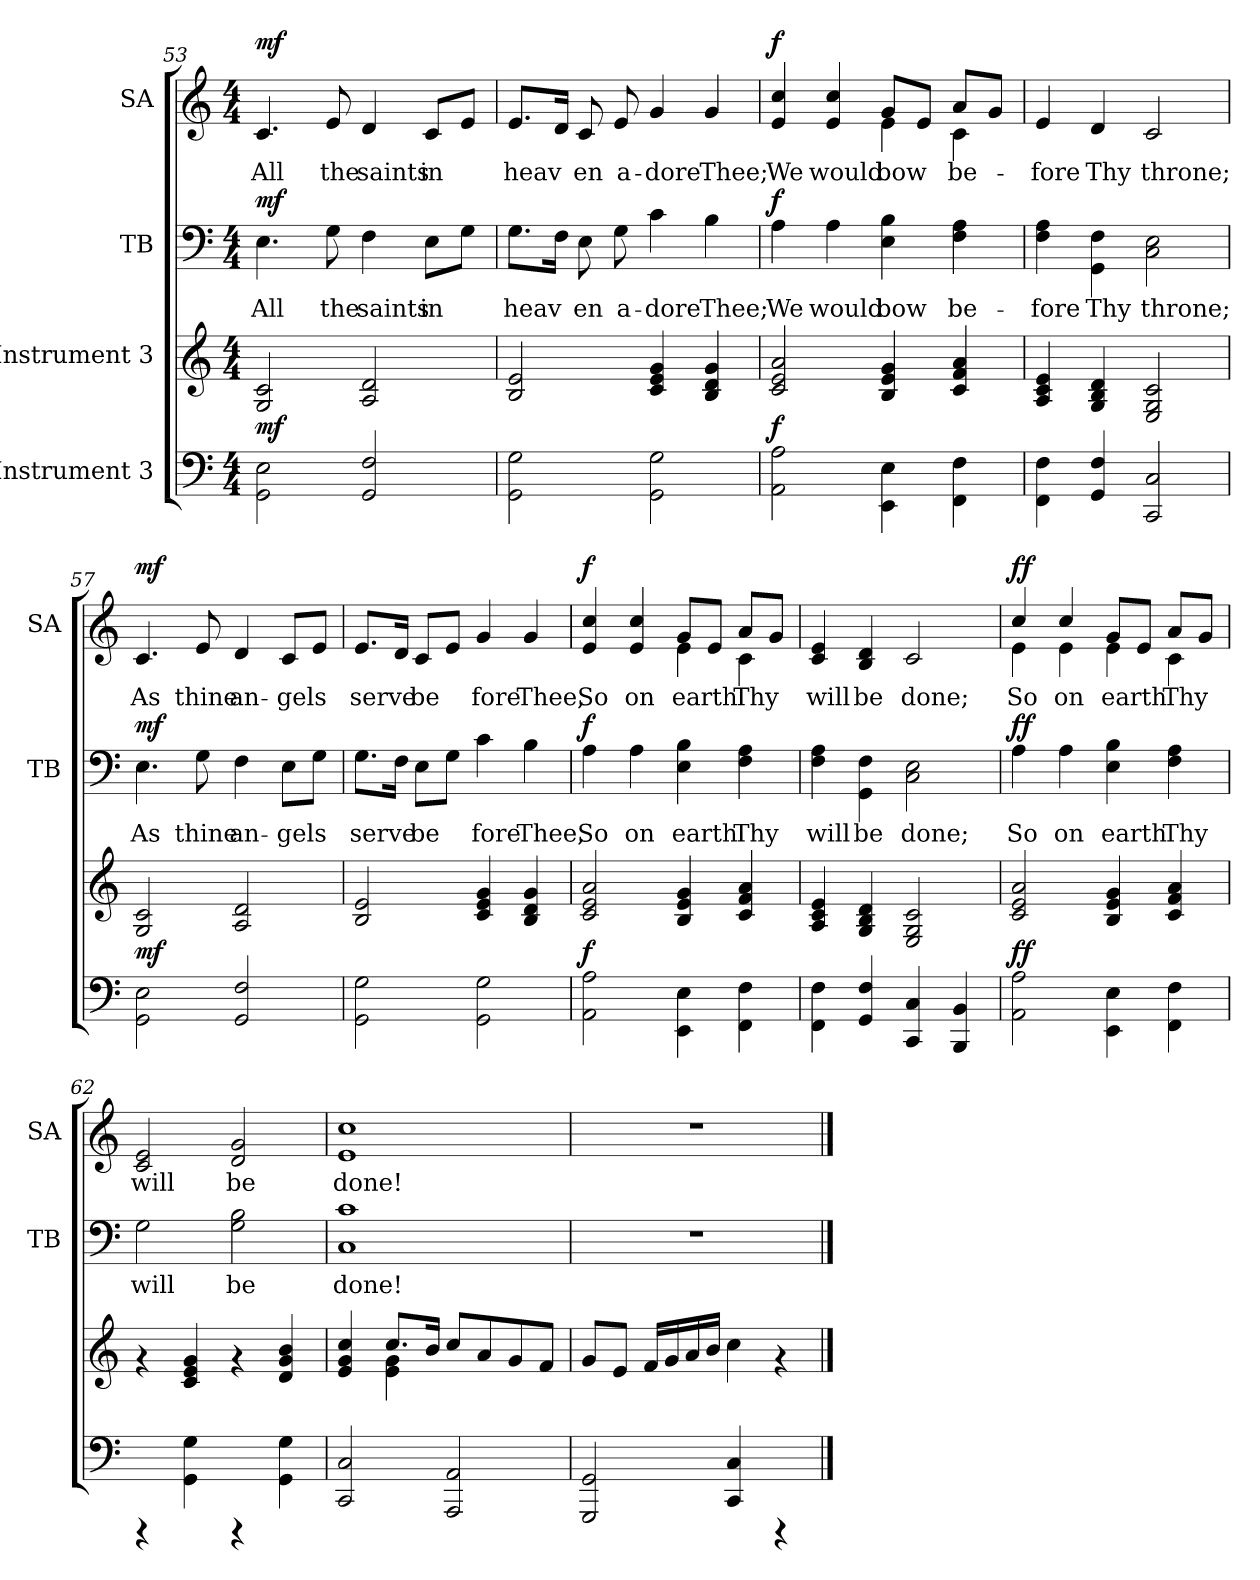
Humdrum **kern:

**kern	**dynam	**kern	**dynam	**kern	**text	**dynam	**kern	**text	**dynam
*part4	*part4	*part3	*part3	*part2	*part2	*part2	*part1	*part1	*part1
*staff4	*staff4	*staff3	*staff3	*staff2	*staff2	*staff2	*staff1	*staff1	*staff1
*I"Instrument 3	*	*I"Instrument 3	*	*I"TB	*	*	*I"SA	*	*
*	*	*	*	*I'TB	*	*	*I'SA	*	*
*clefF4	*	*clefG2	*	*clefF4	*	*	*clefG2	*	*
*k[]	*	*k[]	*	*k[]	*	*	*k[]	*	*
*C:	*	*C:	*	*C:	*	*	*C:	*	*
*M4/4	*	*M4/4	*	*M4/4	*	*	*M4/4	*	*
=53	=53	=53	=53	=53	=53	=53	=53	=53	=53
!	!	!	!LO:DY:b	!	!LO:LY:a:cj	!LO:DY:a	!	!LO:LY:b:cj	!LO:DY:a
2E\ 2GG\	.	2c/ 2G/	mf	4.E\	All	mf	4.c/	All	mf
!	!	!	!	!	!LO:LY:a:cj	!	!	!LO:LY:b:cj	!
.	.	.	.	8G\	the	.	8e/	the	.
!	!	!	!	!	!LO:LY:a:cj	!	!	!LO:LY:b:cj	!
2GG/ 2F/	.	2A/ 2d/	.	4F\	saints	.	4d/	saints	.
!	!	!	!	!	!LO:LY:a:cj	!	!	!LO:LY:b:cj	!
.	.	.	.	8E\L	in	.	8c/L	in	.
!	!	!	!	!	!LO:LY:a:cj	!	!	!LO:LY:b:cj	!
.	.	.	.	8G\J	.	.	8e/J	.	.
!!LO:LB:g=z
=54	=54	=54	=54	=54	=54	=54	=54	=54	=54
!	!	!	!	!	!LO:LY:a:cj	!	!	!LO:LY:b:cj	!
2GG\ 2G\	.	2B/ 2e/	.	8.G\L	heav-	.	8.e/L	heav-	.
!	!	!	!	!	!LO:LY:a:cj	!	!	!LO:LY:b:cj	!
.	.	.	.	16F\J	--	.	16d/J	--	.
!	!	!	!	!	!LO:LY:a:cj	!	!	!LO:LY:b:cj	!
.	.	.	.	8E\	-en	.	8c/	-en	.
!	!	!	!	!	!LO:LY:a:cj	!	!	!LO:LY:b:cj	!
.	.	.	.	8G\	a-	.	8e/	a-	.
!	!	!	!	!	!LO:LY:a:cj	!	!	!LO:LY:b:cj	!
2GG\ 2G\	.	4g/ 4e/ 4c/	.	4c\	-dore	.	4g/	-dore	.
!	!	!	!	!	!LO:LY:a:cj	!	!	!LO:LY:b:cj	!
.	.	4g/ 4B/ 4d/	.	4B\	Thee;	.	4g/	Thee;	.
=55	=55	=55	=55	=55	=55	=55	=55	=55	=55
!	!	!	!LO:DY:b	!	!LO:LY:a:cj	!LO:DY:a	!	!LO:LY:b:cj	!LO:DY:a
*	*	*	*	*	*	*	*^	*	*
2A\ 2AA\	.	2a/ 2e/ 2c/	f	4A\	We	f	4cc/ 4e/	2ryy	We	f
!	!	!	!	!	!LO:LY:a:cj	!	!	!	!LO:LY:b:cj	!
.	.	.	.	4A\	would	.	4cc/ 4e/	.	would	.
!	!	!	!	!	!LO:LY:a:cj	!	!	!	!LO:LY:b:cj	!
4EE\ 4E\	.	4g/ 4e/ 4B/	.	4B\ 4E\	bow	.	4e\	8g/L	bow	.
!	!	!	!	!	!	!	!	!	!LO:LY:b:cj	!
.	.	.	.	.	.	.	.	8e/J	.	.
!	!	!	!	!	!LO:LY:a:cj	!	!	!	!LO:LY:b:cj	!
4F\ 4FF\	.	4a/ 4f/ 4c/	.	4A\ 4F\	be-	.	4c\	8a/L	be-	.
!	!	!	!	!	!	!	!	!	!LO:LY:b:cj	!
.	.	.	.	.	.	.	.	8g/J	--	.
=56	=56	=56	=56	=56	=56	=56	=56	=56	=56	=56
!	!	!	!	!	!LO:LY:a:cj	!	!	!	!LO:LY:b:cj	!
*	*	*	*	*	*	*	*v	*v	*	*
4FF\ 4F\	.	4e/ 4c/ 4A/	.	4A\ 4F\	-fore	.	4e/	-fore	.
!	!	!	!	!	!LO:LY:a:cj	!	!	!LO:LY:b:cj	!
4F/ 4GG/	.	4d/ 4B/ 4G/	.	4GG\ 4F\	Thy	.	4d/	Thy	.
!	!	!	!	!	!LO:LY:a:cj	!	!	!LO:LY:b:cj	!
2C/ 2CC/	.	2c/ 2G/ 2E/	.	2C\ 2E\	throne;	.	2c/	throne;	.
!!LO:PB:g=z
=57	=57	=57	=57	=57	=57	=57	=57	=57	=57
!	!	!	!LO:DY:b	!	!LO:LY:a:cj	!LO:DY:a	!	!LO:LY:b:cj	!LO:DY:a
2GG\ 2E\	.	2c/ 2G/	mf	4.E\	As	mf	4.c/	As	mf
!	!	!	!	!	!LO:LY:a:cj	!	!	!LO:LY:b:cj	!
.	.	.	.	8G\	thine	.	8e/	thine	.
!	!	!	!	!	!LO:LY:a:cj	!	!	!LO:LY:b:cj	!
2GG/ 2F/	.	2A/ 2d/	.	4F\	an-	.	4d/	an-	.
!	!	!	!	!	!LO:LY:a:cj	!	!	!LO:LY:b:cj	!
.	.	.	.	8E\L	-gels	.	8c/L	-gels	.
!	!	!	!	!	!LO:LY:a:cj	!	!	!LO:LY:b:cj	!
.	.	.	.	8G\J	.	.	8e/J	.	.
=58	=58	=58	=58	=58	=58	=58	=58	=58	=58
!	!	!	!	!	!LO:LY:a:cj	!	!	!LO:LY:b:cj	!
2GG\ 2G\	.	2B/ 2e/	.	8.G\L	serve	.	8.e/L	serve	.
!	!	!	!	!	!LO:LY:a:cj	!	!	!LO:LY:b:cj	!
.	.	.	.	16F\J	.	.	16d/J	.	.
!	!	!	!	!	!LO:LY:a:cj	!	!	!LO:LY:b:cj	!
.	.	.	.	8E\L	be-	.	8c/L	be-	.
!	!	!	!	!	!LO:LY:a:cj	!	!	!LO:LY:b:cj	!
.	.	.	.	8G\J	--	.	8e/J	--	.
!	!	!	!	!	!LO:LY:a:cj	!	!	!LO:LY:b:cj	!
2GG\ 2G\	.	4g/ 4e/ 4c/	.	4c\	-fore	.	4g/	-fore	.
!	!	!	!	!	!LO:LY:a:cj	!	!	!LO:LY:b:cj	!
.	.	4g/ 4B/ 4d/	.	4B\	Thee,	.	4g/	Thee,	.
=59	=59	=59	=59	=59	=59	=59	=59	=59	=59
!	!	!	!LO:DY:b	!	!LO:LY:a:cj	!LO:DY:a	!	!LO:LY:b:cj	!LO:DY:a
*	*	*	*	*	*	*	*^	*	*
2A\ 2AA\	.	2a/ 2c/ 2e/	f	4A\	So	f	4cc/ 4e/	2ryy	So	f
!	!	!	!	!	!LO:LY:a:cj	!	!	!	!LO:LY:b:cj	!
.	.	.	.	4A\	on	.	4e/ 4cc/	.	on	.
!	!	!	!	!	!LO:LY:a:cj	!	!	!	!LO:LY:b:cj	!
4E\ 4EE\	.	4g/ 4B/ 4e/	.	4B\ 4E\	earth	.	4e\	8g/L	earth	.
!	!	!	!	!	!	!	!	!	!LO:LY:b:cj	!
.	.	.	.	.	.	.	.	8e/J	.	.
!	!	!	!	!	!LO:LY:a:cj	!	!	!	!LO:LY:b:cj	!
4F\ 4FF\	.	4a/ 4f/ 4c/	.	4A\ 4F\	Thy	.	4c\	8a/L	Thy	.
!	!	!	!	!	!	!	!	!	!LO:LY:b:cj	!
.	.	.	.	.	.	.	.	8g/J	.	.
!!LO:LB:g=z
=60	=60	=60	=60	=60	=60	=60	=60	=60	=60	=60
!	!	!	!	!	!LO:LY:a:cj	!	!	!	!LO:LY:b:cj	!
*	*	*	*	*	*	*	*v	*v	*	*
4FF\ 4F\	.	4c/ 4A/ 4e/	.	4A\ 4F\	will	.	4e/ 4c/	will	.
!	!	!	!	!	!LO:LY:a:cj	!	!	!LO:LY:b:cj	!
4F/ 4GG/	.	4d/ 4B/ 4G/	.	4F\ 4GG\	be	.	4d/ 4B/	be	.
!	!	!	!	!	!LO:LY:a:cj	!	!	!LO:LY:b:cj	!
4CC/ 4C/	.	2c/ 2E/ 2G/	.	2E\ 2C\	done;	.	2c/	done;	.
4BBB/ 4BB/	.	.	.	.	.	.	.	.	.
=61	=61	=61	=61	=61	=61	=61	=61	=61	=61
!	!LO:DY:a	!	!	!	!LO:LY:a:cj	!LO:DY:a	!	!LO:LY:b:cj	!LO:DY:a
*	*	*	*	*	*	*	*^	*	*
2AA\ 2A\	ff	2a/ 2e/ 2c/	.	4A\	So	ff	4cc/	4e\	So	ff
!	!	!	!	!	!LO:LY:a:cj	!	!	!	!LO:LY:b:cj	!
.	.	.	.	4A\	on	.	4cc/	4e\	on	.
!	!	!	!	!	!LO:LY:a:cj	!	!	!	!LO:LY:b:cj	!
4E\ 4EE\	.	4e/ 4B/ 4g/	.	4B\ 4E\	earth	.	4e\	8g/L	earth	.
!	!	!	!	!	!	!	!	!	!LO:LY:b:cj	!
.	.	.	.	.	.	.	.	8e/J	.	.
!	!	!	!	!	!LO:LY:a:cj	!	!	!	!LO:LY:b:cj	!
4FF\ 4F\	.	4a/ 4f/ 4c/	.	4F\ 4A\	Thy	.	4c\	8a/L	Thy	.
!	!	!	!	!	!	!	!	!	!LO:LY:b:cj	!
.	.	.	.	.	.	.	.	8g/J	.	.
=62	=62	=62	=62	=62	=62	=62	=62	=62	=62	=62
!	!	!	!	!	!LO:LY:a:cj	!	!	!	!LO:LY:b:cj	!
*	*	*	*	*	*	*	*v	*v	*	*
4rCCC	.	4rf	.	2G\	will	.	2e/ 2c/	will	.
4GG\ 4G\	.	4e/ 4c/ 4g/	.	.	.	.	.	.	.
!	!	!	!	!	!LO:LY:a:cj	!	!	!LO:LY:b:cj	!
4rCCC	.	4rf	.	2B\ 2G\	be	.	2g/ 2d/	be	.
4GG\ 4G\	.	4b/ 4g/ 4d/	.	.	.	.	.	.	.
!!LO:LB:g=z
=63	=63	=63	=63	=63	=63	=63	=63	=63	=63
*	*	*^	*	*	*	*	*	*	*
!	!	!	!	!	!	!LO:LY:a:cj	!	!	!LO:LY:b:cj	!
2C/ 2CC/	.	4cc/ 4e/ 4g/	4ryy	.	1c 1C	done!	.	1cc 1e	done!	.
.	.	8.cc/L	4e\ 4g\	.	.	.	.	.	.	.
.	.	16b/J	.	.	.	.	.	.	.	.
2AAA/ 2AA/	.	8cc/L	2ryy	.	.	.	.	.	.	.
.	.	8a/	.	.	.	.	.	.	.	.
.	.	8g/	.	.	.	.	.	.	.	.
.	.	8f/J	.	.	.	.	.	.	.	.
*	*	*v	*v	*	*	*	*	*	*	*
=64	=64	=64	=64	=64	=64	=64	=64	=64	=64
2GGG/ 2GG/	.	8g/L	.	1r	.	.	1r	.	.
.	.	8e/J	.	.	.	.	.	.	.
.	.	16f/L	.	.	.	.	.	.	.
.	.	16g/	.	.	.	.	.	.	.
.	.	16a/	.	.	.	.	.	.	.
.	.	16b/J	.	.	.	.	.	.	.
4C/ 4CC/	.	4cc\	.	.	.	.	.	.	.
4rCCC	.	4rf	.	.	.	.	.	.	.
==	==	==	==	==	==	==	==	==	==
*-	*-	*-	*-	*-	*-	*-	*-	*-	*-
